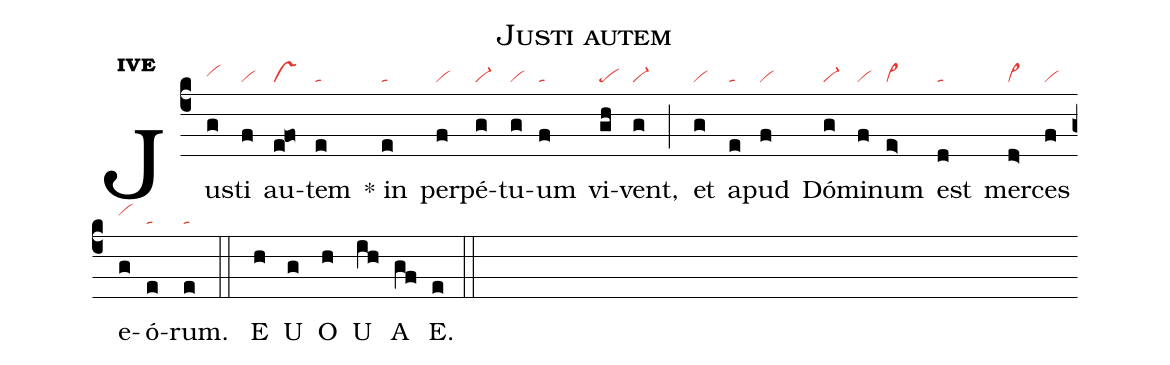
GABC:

name:Justi autem;
office-part:an;
mode:4e;
nabc-lines:1;
%%
initial-style: 1;
name: Justi autem;
mode: 4;
office-part: Antiphona;
annotation: Ant.;
annotation: iv e;
nabc-lines:1;
%%
(c4) Jus(g|vihh)ti(f|vi) au(e@fo|vs)tem(e|ta) <sp>*</sp> in(e|ta) per(f|vi)pé(g|vi-)tu(g|vi)um(f|ta) vi(gh|pe)vent,(g|vi-) (;) et(g|vi) a(e|ta)pud(f|vi) Dó(g|vi-)mi(f|vi)num(e>|vi>) est(d|ta) mer(d>|vi>)ces(f|vi) e(g|vihi)ó(e|ta)rum.(e|ta) (::)
<eu> E(h) U(g) O(h) U(ih) A(gf) E.(e) </eu> (::)
